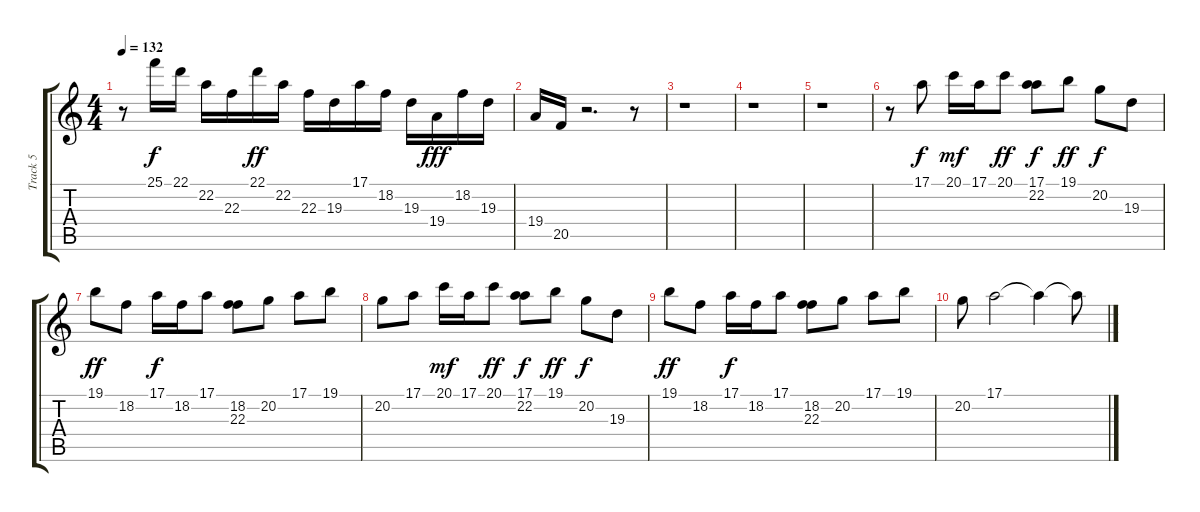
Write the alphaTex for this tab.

\track ("Track 5" "Track 5") {instrument panflute}
\staff {score tabs}
\tuning (E4 B3 G3 D3 A2 E2) {hide}
\ts (4 4)
\tempo 132
\clef g2
\ks c
r.8{dy f} 25.1.16 22.1.16 22.2.16 22.3.16 22.1.16{dy ff} 22.2.16 22.3.16 19.3.16 17.1.16 18.2.16 19.3.16 19.4.16{dy fff} 18.2.16 19.3.16 |
19.4.16 20.5.16 r.2{d} r.8 |
r.1 |
r.1 |
r.1 |
r.8 17.1.8{dy f} 20.1.16{dy mf} 17.1.16 20.1.8{dy ff} (17.1 22.2).8{dy f} 19.1.8{dy ff} 20.2.8{dy f} 19.3.8 |
19.1.8{dy ff} 18.2.8 17.1.16{dy f} 18.2.16 17.1.8 (18.2 22.3).8 20.2.8 17.1.8 19.1.8 |
20.2.8 17.1.8 20.1.16{dy mf} 17.1.16 20.1.8{dy ff} (17.1 22.2).8{dy f} 19.1.8{dy ff} 20.2.8{dy f} 19.3.8 |
19.1.8{dy ff} 18.2.8 17.1.16{dy f} 18.2.16 17.1.8 (18.2 22.3).8 20.2.8 17.1.8 19.1.8 |
20.2.8 17.1.2 17.1{t}.4 17.1{t}.8
